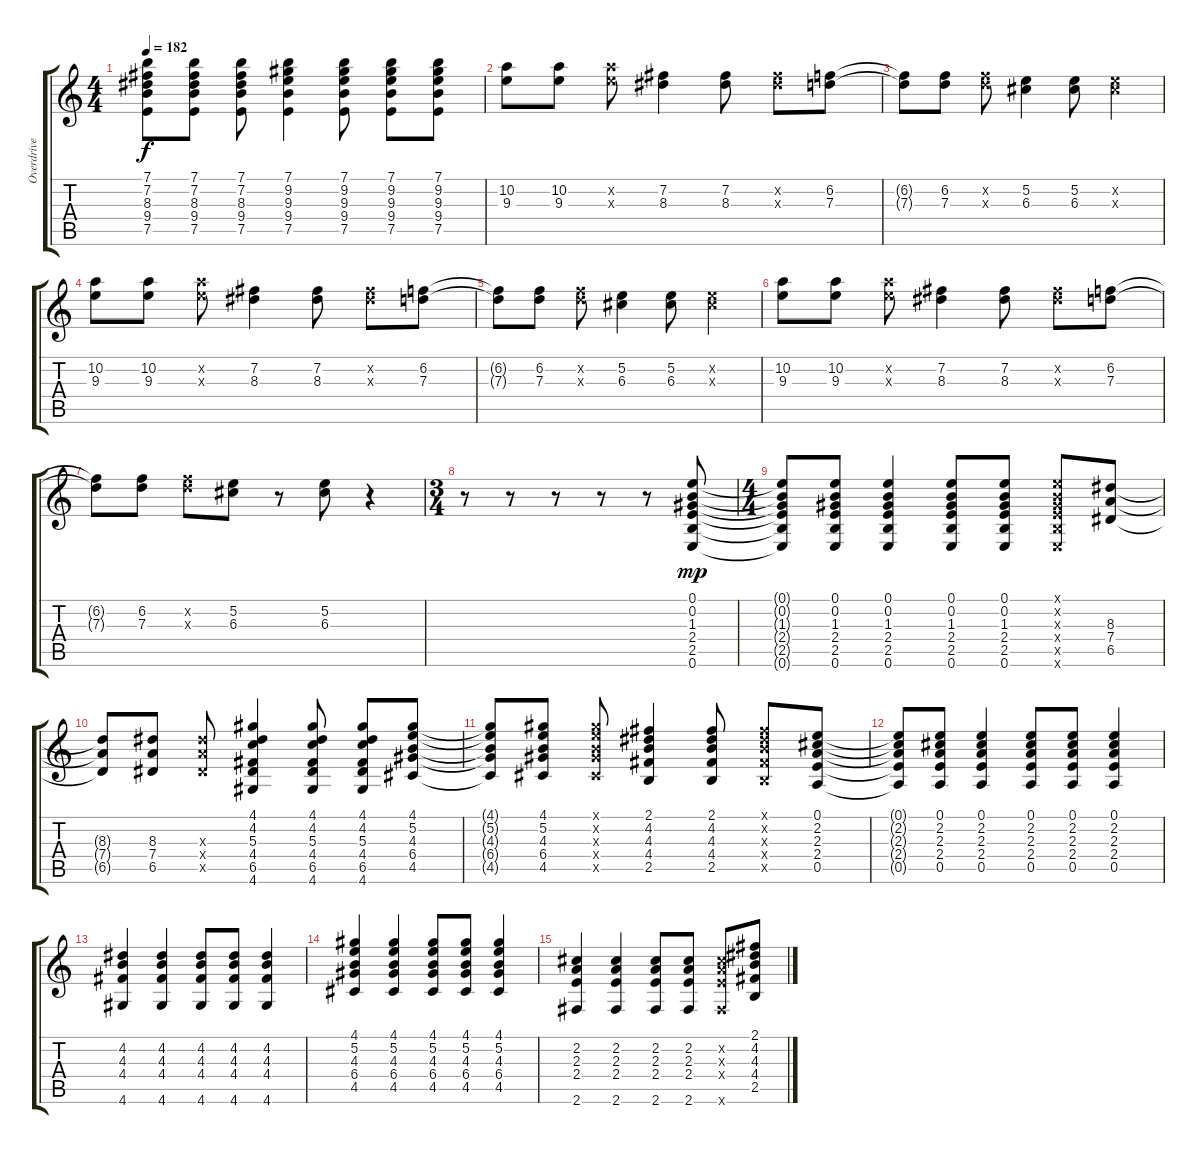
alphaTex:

\track ("Overdrive Guitar" "Overdrive ") {instrument electricguitarclean}
\staff {score tabs}
\tuning (E4 B3 G3 D3 A2 E2) {hide}
\ts (4 4)
\tempo 182
\clef g2
\ks c
(7.1{t} 7.2{t} 8.3{t} 9.4{t} 7.5{t}).8{dy f} (7.1 7.2 8.3 9.4 7.5).8 (7.1 7.2 8.3 9.4 7.5).8 (7.1 9.2 9.3 9.4 7.5).4 (7.1 9.2 9.3 9.4 7.5).8 (7.1 9.2 9.3 9.4 7.5).8 (7.1 9.2 9.3 9.4 7.5).8 |
(10.2 9.3).8 (10.2 9.3).8 (10.2{x} 9.3{x}).8 (7.2 8.3).4 (7.2 8.3).8 (7.2{x} 8.3{x}).8 (6.2 7.3).8 |
(6.2{t} 7.3{t}).8 (6.2 7.3).8 (6.2{x} 7.3{x}).8 (5.2 6.3).4 (5.2 6.3).8 (5.2{x} 6.3{x}).4 |
(10.2 9.3).8 (10.2 9.3).8 (10.2{x} 9.3{x}).8 (7.2 8.3).4 (7.2 8.3).8 (7.2{x} 8.3{x}).8 (6.2 7.3).8 |
(6.2{t} 7.3{t}).8 (6.2 7.3).8 (6.2{x} 7.3{x}).8 (5.2 6.3).4 (5.2 6.3).8 (5.2{x} 6.3{x}).4 |
(10.2 9.3).8 (10.2 9.3).8 (10.2{x} 9.3{x}).8 (7.2 8.3).4 (7.2 8.3).8 (7.2{x} 8.3{x}).8 (6.2 7.3).8 |
(6.2{t} 7.3{t}).8 (6.2 7.3).8 (6.2{x} 7.3{x}).8 (5.2 6.3).8 r.8 (5.2 6.3).8 r.4 |
\ts (3 4)
r.8 r.8 r.8 r.8 r.8 (0.1 0.2 1.3 2.4 2.5 0.6).8{dy mp} |
\ts (4 4)
(0.1{t} 0.2{t} 1.3{t} 2.4{t} 2.5{t} 0.6{t}).8 (0.1 0.2 1.3 2.4 2.5 0.6).8 (0.1 0.2 1.3 2.4 2.5 0.6).4 (0.1 0.2 1.3 2.4 2.5 0.6).8 (0.1 0.2 1.3 2.4 2.5 0.6).8 (0.1{x} 0.2{x} 1.3{x} 2.4{x} 2.5{x} 0.6{x}).8 (8.3 7.4 6.5).8 |
(8.3{t} 7.4{t} 6.5{t}).8 (8.3 7.4 6.5).8 (8.3{x} 7.4{x} 6.5{x}).8 (4.1 4.2 5.3 4.4 6.5 4.6).4 (4.1 4.2 5.3 4.4 6.5 4.6).8 (4.1 4.2 5.3 4.4 6.5 4.6).8 (4.1 5.2 4.3 6.4 4.5).8 |
(4.1{t} 5.2{t} 4.3{t} 6.4{t} 4.5{t}).8 (4.1 5.2 4.3 6.4 4.5).8 (4.1{x} 5.2{x} 4.3{x} 6.4{x} 4.5{x}).8 (2.1 4.2 4.3 4.4 2.5).4 (2.1 4.2 4.3 4.4 2.5).8 (2.1{x} 4.2{x} 4.3{x} 4.4{x} 2.5{x}).8 (0.1 2.2 2.3 2.4 0.5).8 |
(0.1{t} 2.2{t} 2.3{t} 2.4{t} 0.5{t}).8 (0.1 2.2 2.3 2.4 0.5).8 (0.1 2.2 2.3 2.4 0.5).4 (0.1 2.2 2.3 2.4 0.5).8 (0.1 2.2 2.3 2.4 0.5).8 (0.1 2.2 2.3 2.4 0.5).4 |
(4.2 4.3 4.4 4.6).4 (4.2 4.3 4.4 4.6).4 (4.2 4.3 4.4 4.6).8 (4.2 4.3 4.4 4.6).8 (4.2 4.3 4.4 4.6).4 |
(4.1 5.2 4.3 6.4 4.5).4 (4.1 5.2 4.3 6.4 4.5).4 (4.1 5.2 4.3 6.4 4.5).8 (4.1 5.2 4.3 6.4 4.5).8 (4.1 5.2 4.3 6.4 4.5).4 |
(2.2 2.3 2.4 2.6).4 (2.2 2.3 2.4 2.6).4 (2.2 2.3 2.4 2.6).8 (2.2 2.3 2.4 2.6).8 (2.2{x} 2.3{x} 2.4{x} 2.6{x}).8 (2.1 4.2 4.3 4.4 2.5).8
